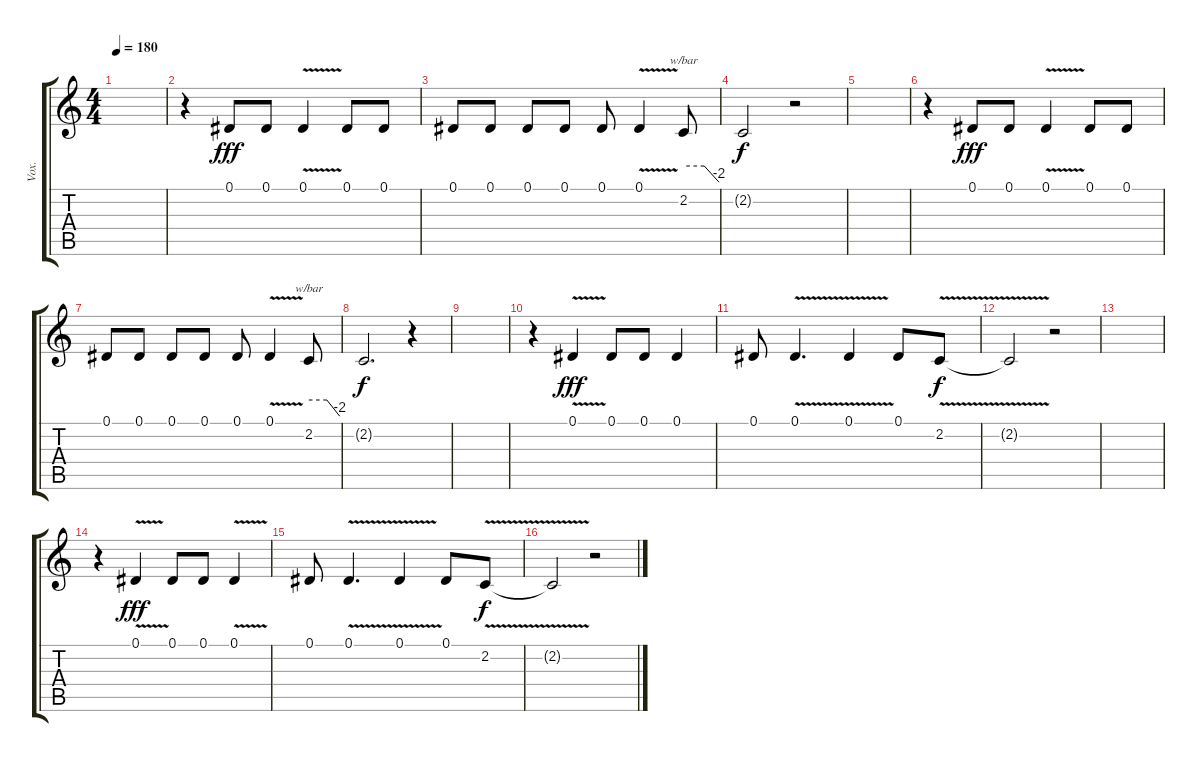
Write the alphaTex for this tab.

\track ("Vox." "Vox.") {instrument lead2sawtooth}
\staff {score tabs}
\tuning (Eb4 Bb3 Gb3 Db3 Ab2 Eb2) {hide}
\ts (4 4)
\tempo 180
\clef g2
\ks c
|
r.4 0.1.8{dy fff} 0.1.8 0.1{v}.4 0.1.8 0.1.8 |
0.1.8 0.1.8 0.1.8 0.1.8 0.1.8 0.1{v}.4 2.2.8{tbe (custom default 0 0 35 0 60 -8)} |
2.2{t}.2{dy f} r.2 |
|
r.4 0.1.8{dy fff} 0.1.8 0.1{v}.4 0.1.8 0.1.8 |
0.1.8 0.1.8 0.1.8 0.1.8 0.1.8 0.1{v}.4 2.2.8{tbe (custom default 0 0 35 0 60 -8)} |
2.2{t}.2{d dy f} r.4 |
|
r.4 0.1{v}.4{dy fff} 0.1.8 0.1.8 0.1.4 |
0.1.8 0.1{v}.4{d} 0.1{v}.4 0.1.8 2.2{v}.8{dy f} |
2.2{t}.2 r.2 |
|
r.4 0.1{v}.4{dy fff} 0.1.8 0.1.8 0.1{v}.4 |
0.1.8 0.1{v}.4{d} 0.1{v}.4 0.1.8 2.2{v}.8{dy f} |
2.2{t}.2 r.2
